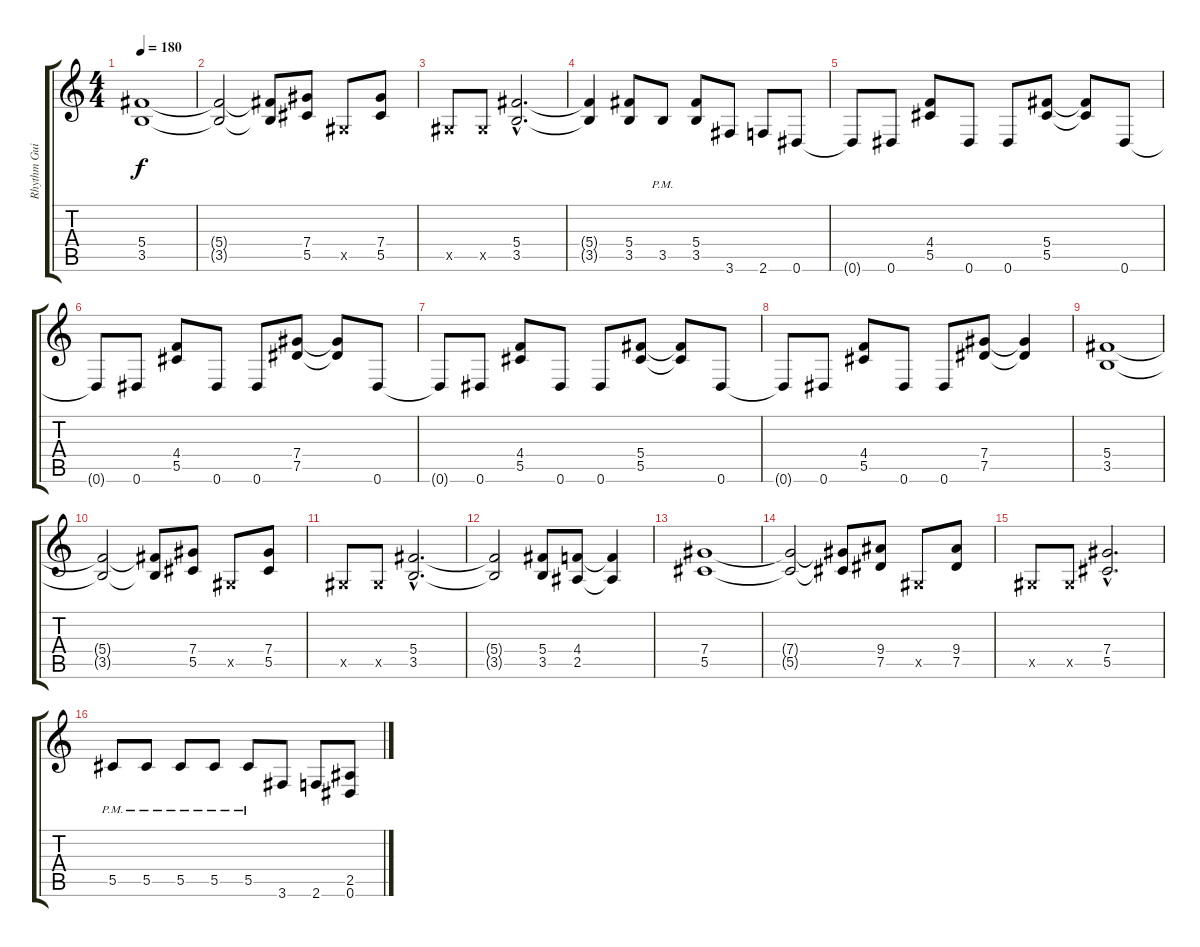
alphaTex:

\track ("Rhythm Guitar" "Rhythm Gui") {instrument distortionguitar}
\staff {score tabs}
\tuning (Eb4 Bb3 Gb3 Db3 Ab2 Eb2) {hide}
\ts (4 4)
\tempo 180
\clef g2
\ks c
(5.4 3.5).1{dy f} |
(5.4{t} 3.5{t}).2 (5.4{t} 3.5{t}).8 (7.4 5.5).8 0.5{x}.8 (7.4 5.5).8 |
0.5{x}.8 0.5{x}.8 (5.4{hac} 3.5{hac}).2{d} |
(5.4{t} 3.5{t}).4 (5.4 3.5).8 3.5{pm}.8 (5.4 3.5).8 3.6.8 2.6.8 0.6.8 |
0.6{t}.8 0.6.8 (4.4 5.5).8 0.6.8 0.6.8 (5.4 5.5).8 (5.4{t} 5.5{t}).8 0.6.8 |
0.6{t}.8 0.6.8 (4.4 5.5).8 0.6.8 0.6.8 (7.4 7.5).8 (7.4{t} 7.5{t}).8 0.6.8 |
0.6{t}.8 0.6.8 (4.4 5.5).8 0.6.8 0.6.8 (5.4 5.5).8 (5.4{t} 5.5{t}).8 0.6.8 |
0.6{t}.8 0.6.8 (4.4 5.5).8 0.6.8 0.6.8 (7.4 7.5).8 (7.4{t} 7.5{t}).4 |
(5.4 3.5).1 |
(5.4{t} 3.5{t}).2 (5.4{t} 3.5{t}).8 (7.4 5.5).8 0.5{x}.8 (7.4 5.5).8 |
0.5{x}.8 0.5{x}.8 (5.4{hac} 3.5{hac}).2{d} |
(5.4{t} 3.5{t}).2 (5.4 3.5).8 (4.4 2.5).8 (4.4{t} 2.5{t}).4 |
(7.4 5.5).1 |
(7.4{t} 5.5{t}).2 (7.4{t} 5.5{t}).8 (9.4 7.5).8 0.5{x}.8 (9.4 7.5).8 |
0.5{x}.8 0.5{x}.8 (7.4{hac} 5.5{hac}).2{d} |
5.5{pm}.8 5.5{pm}.8 5.5{pm}.8 5.5{pm}.8 5.5{pm}.8 3.6.8 2.6.8 (2.5 0.6).8
